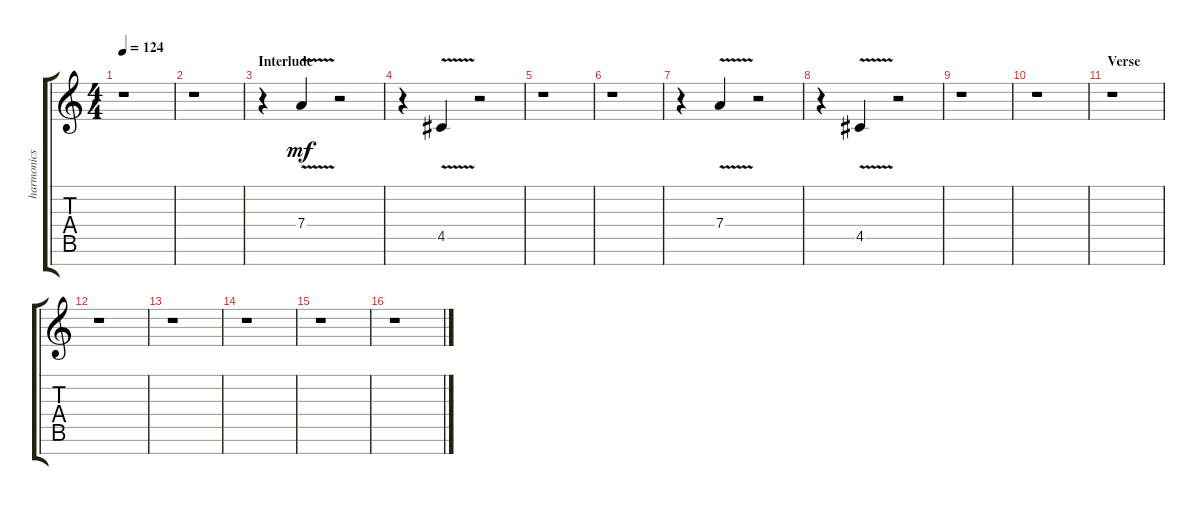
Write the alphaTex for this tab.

\track ("harmonics" "harmonics") {instrument guitarharmonics}
\staff {score tabs}
\tuning (E4 B3 G3 D3 A2 E2 B1) {hide}
\ts (4 4)
\tempo 124
\clef g2
\ks c
r.1{dy f} |
r.1 |
\section ("" "Interlude")
r.4 7.4{v}.4{dy mf} r.2 |
r.4 4.5{v}.4 r.2 |
r.1 |
r.1 |
r.4 7.4{v}.4 r.2 |
r.4 4.5{v}.4 r.2 |
r.1 |
r.1 |
\section ("" "Verse")
r.1 |
r.1 |
r.1 |
r.1 |
r.1 |
r.1
